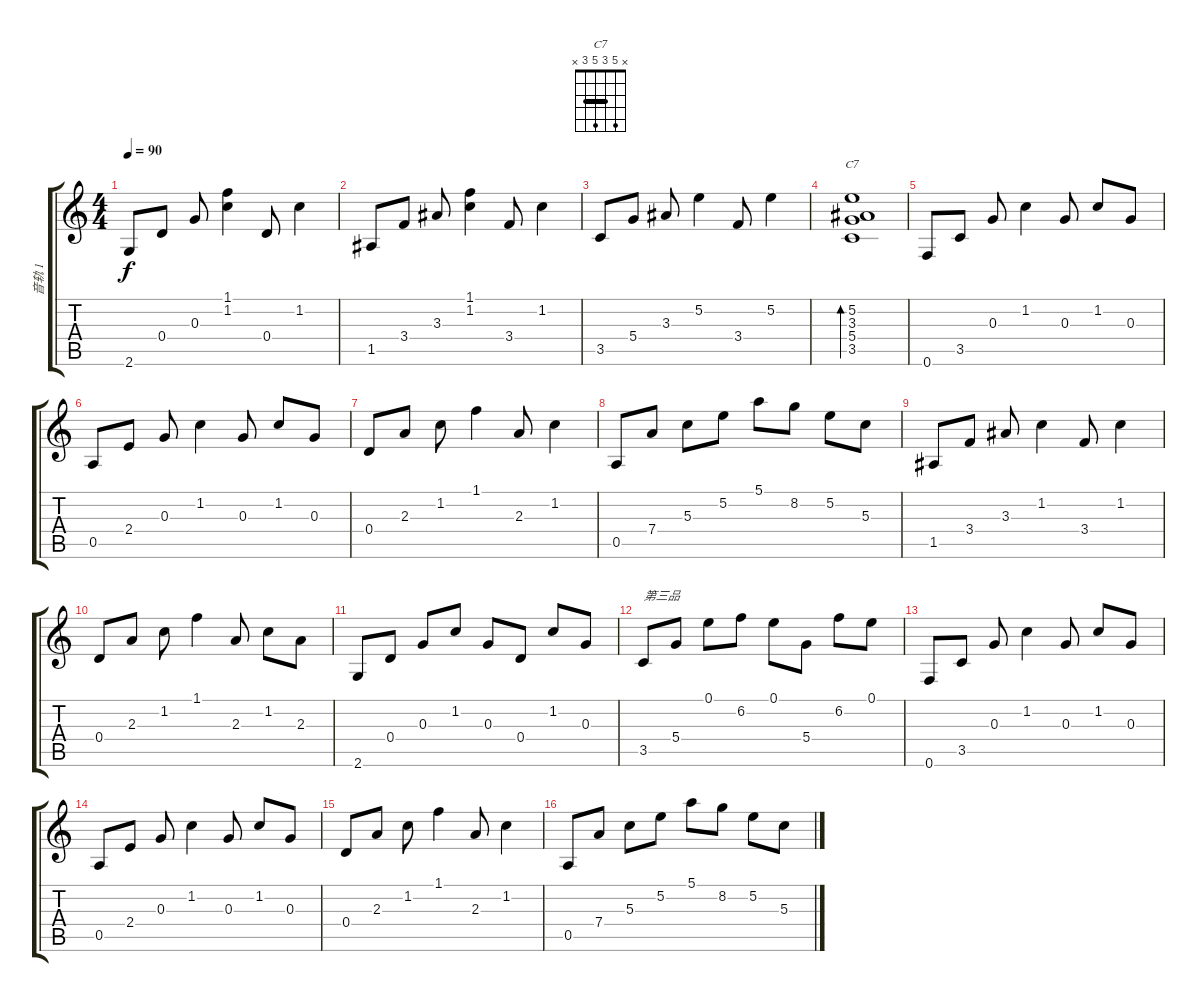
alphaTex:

\track ("音轨 1" "音轨 1") {instrument acousticguitarsteel}
\staff {score tabs}
\tuning (E4 B3 G3 D3 A2 F2) {hide}
\chord ("C7" x 5 3 5 3 x) {barre 3}
\ts (4 4)
\tempo 90
\clef g2
\ks c
2.6.8{dy f} 0.4.8 0.3.8 (1.1 1.2).4 0.4.8 1.2.4 |
1.5.8 3.4.8 3.3.8 (1.1 1.2).4 3.4.8 1.2.4 |
3.5.8 5.4.8 3.3.8 5.2.4 3.4.8 5.2.4 |
(5.2 3.3 5.4 3.5).1{bd 480 ch "C7"} |
0.6.8{volume 11 balance 8} 3.5.8 0.3.8 1.2.4 0.3.8 1.2.8 0.3.8 |
0.5.8 2.4.8 0.3.8 1.2.4 0.3.8 1.2.8 0.3.8 |
0.4.8 2.3.8 1.2.8 1.1.4 2.3.8 1.2.4 |
0.5.8 7.4.8 5.3.8 5.2.8 5.1.8 8.2.8 5.2.8 5.3.8 |
1.5.8 3.4.8 3.3.8 1.2.4 3.4.8 1.2.4 |
0.4.8 2.3.8 1.2.8 1.1.4 2.3.8 1.2.8 2.3.8 |
2.6.8 0.4.8 0.3.8 1.2.8 0.3.8 0.4.8 1.2.8 0.3.8 |
3.5.8{txt "第三品"} 5.4.8 0.1.8 6.2.8 0.1.8 5.4.8 6.2.8 0.1.8 |
0.6.8 3.5.8 0.3.8 1.2.4 0.3.8 1.2.8 0.3.8 |
0.5.8 2.4.8 0.3.8 1.2.4 0.3.8 1.2.8 0.3.8 |
0.4.8 2.3.8 1.2.8 1.1.4 2.3.8 1.2.4 |
0.5.8 7.4.8 5.3.8 5.2.8 5.1.8 8.2.8 5.2.8 5.3.8
